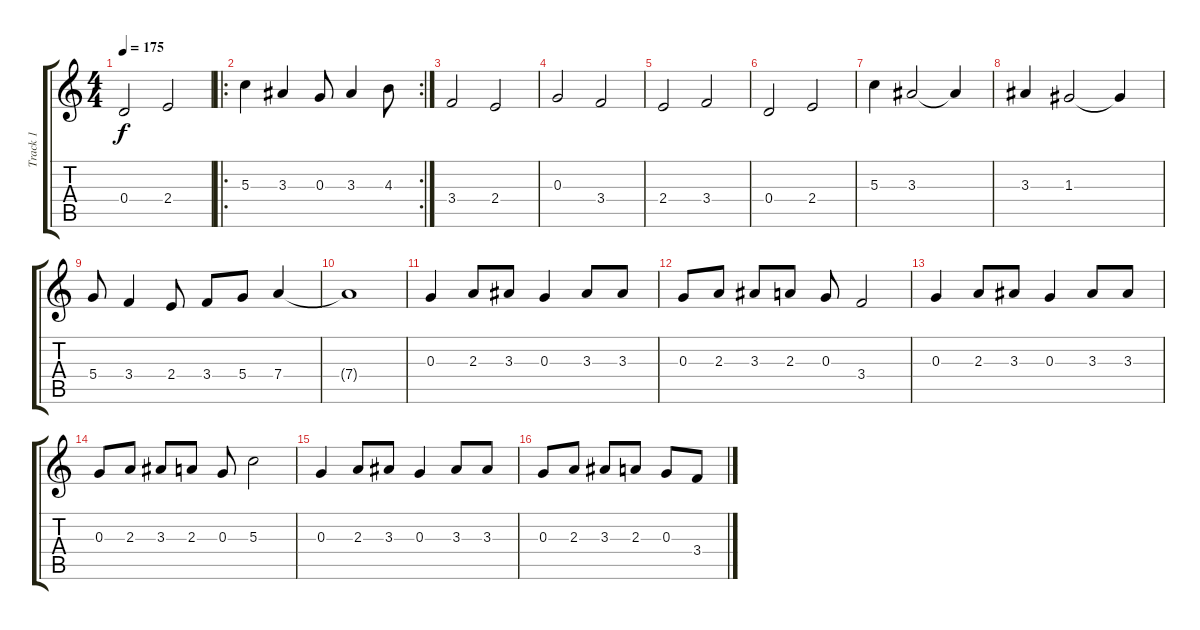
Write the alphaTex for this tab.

\track ("Track 1" "Track 1") {instrument acousticguitarsteel}
\staff {score tabs}
\tuning (E4 B3 G3 D3 A2 E2) {hide}
\ts (4 4)
\tempo 175
\clef g2
\ks c
0.4.2{dy f} 2.4.2 |
\ro
\rc 2
5.3.4 3.3.4 0.3.8 3.3.4 4.3.8 |
3.4.2 2.4.2 |
0.3.2 3.4.2 |
2.4.2 3.4.2 |
0.4.2 2.4.2 |
5.3.4 3.3.2 3.3{t}.4 |
3.3.4 1.3.2 1.3{t}.4 |
5.4.8 3.4.4 2.4.8 3.4.8 5.4.8 7.4.4 |
7.4{t}.1 |
0.3.4 2.3.8 3.3.8 0.3.4 3.3.8 3.3.8 |
0.3.8 2.3.8 3.3.8 2.3.8 0.3.8 3.4.2 |
0.3.4 2.3.8 3.3.8 0.3.4 3.3.8 3.3.8 |
0.3.8 2.3.8 3.3.8 2.3.8 0.3.8 5.3.2 |
0.3.4 2.3.8 3.3.8 0.3.4 3.3.8 3.3.8 |
0.3.8 2.3.8 3.3.8 2.3.8 0.3.8 3.4.8
